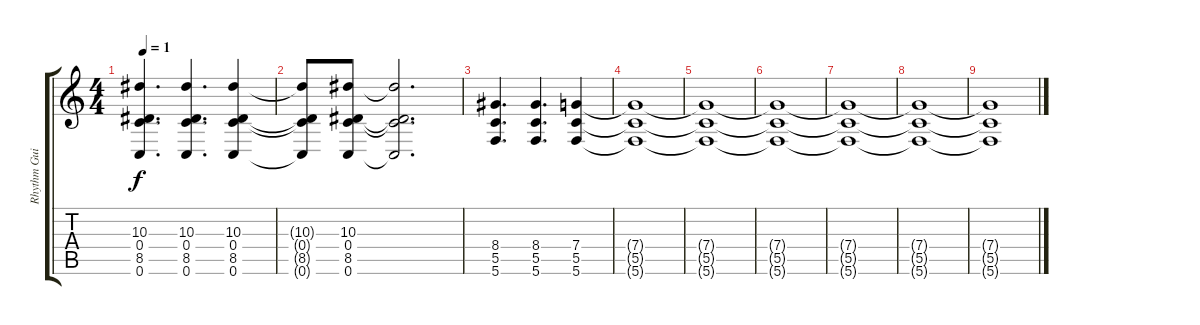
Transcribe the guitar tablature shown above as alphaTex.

\track ("Rhythm Guitar 2" "Rhythm Gui") {instrument distortionguitar}
\staff {score tabs}
\tuning (D4 A3 F3 C3 G2 C2) {hide}
\ts (4 4)
\tempo 1
\clef g2
\ks c
(10.3 0.4 8.5 0.6).4{d dy f} (10.3 0.4 8.5 0.6).4{d} (10.3 0.4 8.5 0.6).4 |
(10.3{t} 0.4{t} 8.5{t} 0.6{t}).8 (10.3 0.4 8.5 0.6).8 (10.3{t} 0.4{t} 8.5{t} 0.6{t}).2{d} |
(8.4 5.5 5.6).4{d} (8.4 5.5 5.6).4{d} (7.4 5.5 5.6).4 |
(7.4{t} 5.5{t} 5.6{t}).1 |
(7.4{t} 5.5{t} 5.6{t}).1 |
(7.4{t} 5.5{t} 5.6{t}).1 |
(7.4{t} 5.5{t} 5.6{t}).1 |
(7.4{t} 5.5{t} 5.6{t}).1 |
(7.4{t} 5.5{t} 5.6{t}).1
